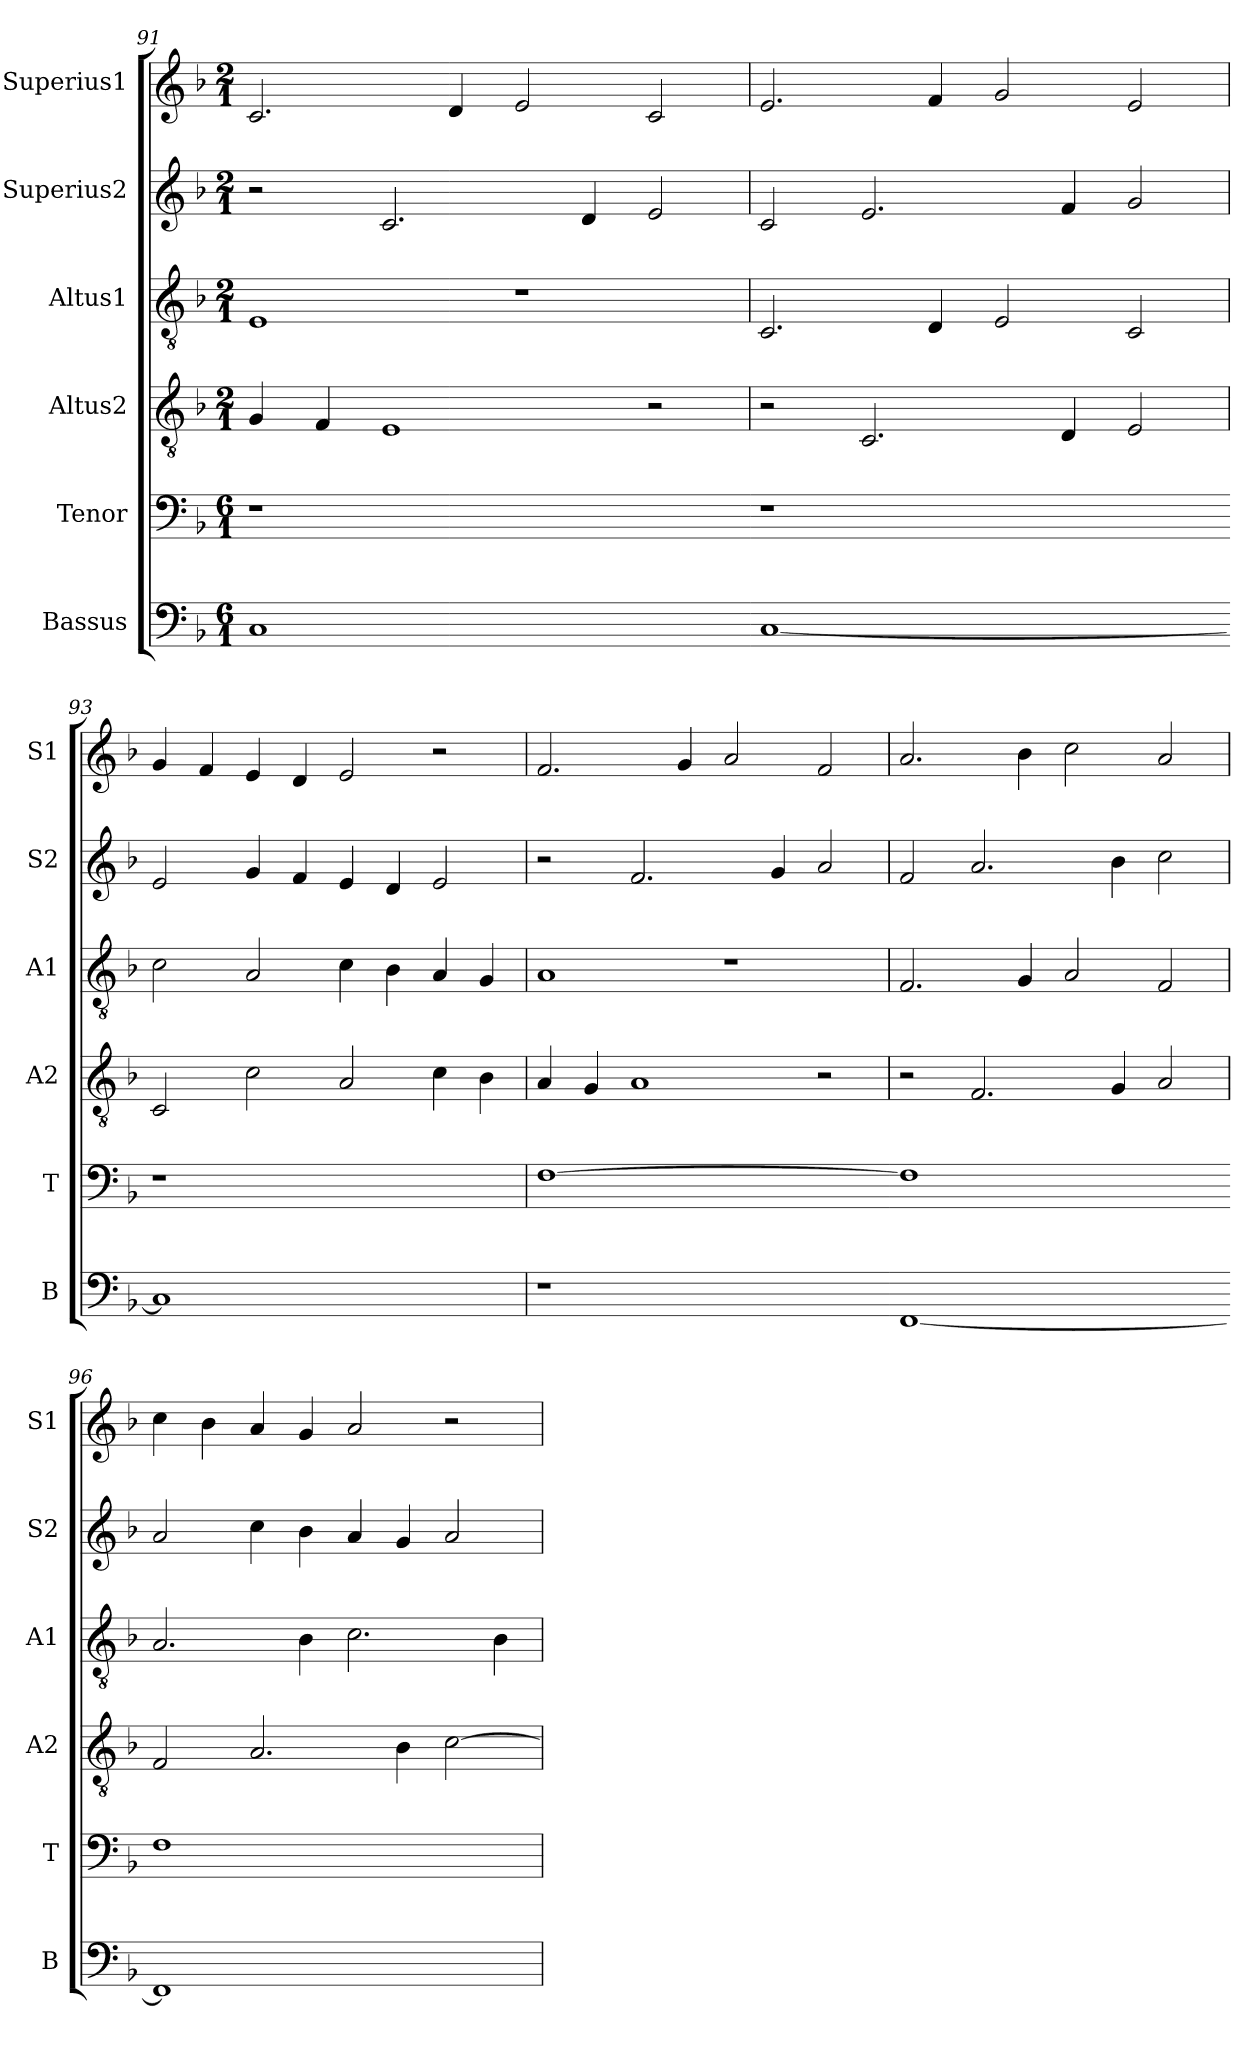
**kern	**kern	**kern	**kern	**kern	**kern
*part6	*part5	*part4	*part3	*part2	*part1
*staff6	*staff5	*staff4	*staff3	*staff2	*staff1
*I"Bassus	*I"Tenor	*I"Altus2	*I"Altus1	*I"Superius2	*I"Superius1
*I'B	*I'T	*I'A2	*I'A1	*I'S2	*I'S1
*clefF4	*clefF4	*clefGv2	*clefGv2	*clefG2	*clefG2
*k[b-]	*k[b-]	*k[b-]	*k[b-]	*k[b-]	*k[b-]
*M6/1	*M6/1	*M2/1	*M2/1	*M2/1	*M2/1
=91	=91	=91	=91	=91	=91
!LO:N:vis=1	!LO:N:vis=1	!	!	!	!
0C	0r	4G/	1E	2r	2.c/
.	.	4F/	.	.	.
.	.	1E	.	2.c/	.
.	.	.	.	.	4d/
.	.	.	1r	.	2e/
.	.	.	.	4d/	.
.	.	2r	.	2e/	2c/
=92-	=92-	=92	=92	=92	=92
!LO:N:vis=1	!LO:N:vis=1	!	!	!	!
[0C	0r	2r	2.C/	2c/	2.e/
.	.	2.C/	.	2.e/	.
.	.	.	4D/	.	4f/
.	.	.	2E/	.	2g/
.	.	4D/	.	4f/	.
.	.	2E/	2C/	2g/	2e/
=93-	=93-	=93	=93	=93	=93
!LO:N:vis=1	!LO:N:vis=1	!	!	!	!
0C]	0r	2C/	2c\	2e/	4g/
.	.	.	.	.	4f/
.	.	2c\	2A/	4g/	4e/
.	.	.	.	4f/	4d/
.	.	2A/	4c\	4e/	2e/
.	.	.	4B-\	4d/	.
.	.	4c\	4A/	2e/	2r
.	.	4B-\	4G/	.	.
=94	=94	=94	=94	=94	=94
!LO:N:vis=1	!LO:N:vis=1	!	!	!	!
0r	[0F	4A/	1A	2r	2.f/
.	.	4G/	.	.	.
.	.	1A	.	2.f/	.
.	.	.	.	.	4g/
.	.	.	1r	.	2a/
.	.	.	.	4g/	.
.	.	2r	.	2a/	2f/
=95-	=95-	=95	=95	=95	=95
!LO:N:vis=1	!LO:N:vis=1	!	!	!	!
[0FF	0F]	2r	2.F/	2f/	2.a/
.	.	2.F/	.	2.a/	.
.	.	.	4G/	.	4b-\
.	.	.	2A/	.	2cc\
.	.	4G/	.	4b-\	.
.	.	2A/	2F/	2cc\	2a/
=96-	=96-	=96	=96	=96	=96
!LO:N:vis=1	!LO:N:vis=1	!	!	!	!
0FF]	0F	2F/	2.A/	2a/	4cc\
.	.	.	.	.	4b-\
.	.	2.A/	.	4cc\	4a/
.	.	.	4B-\	4b-\	4g/
.	.	.	2.c\	4a/	2a/
.	.	4B-\	.	4g/	.
.	.	[2c\	.	2a/	2r
.	.	.	4B-\	.	.
=	=	=	=	=	=
*-	*-	*-	*-	*-	*-
